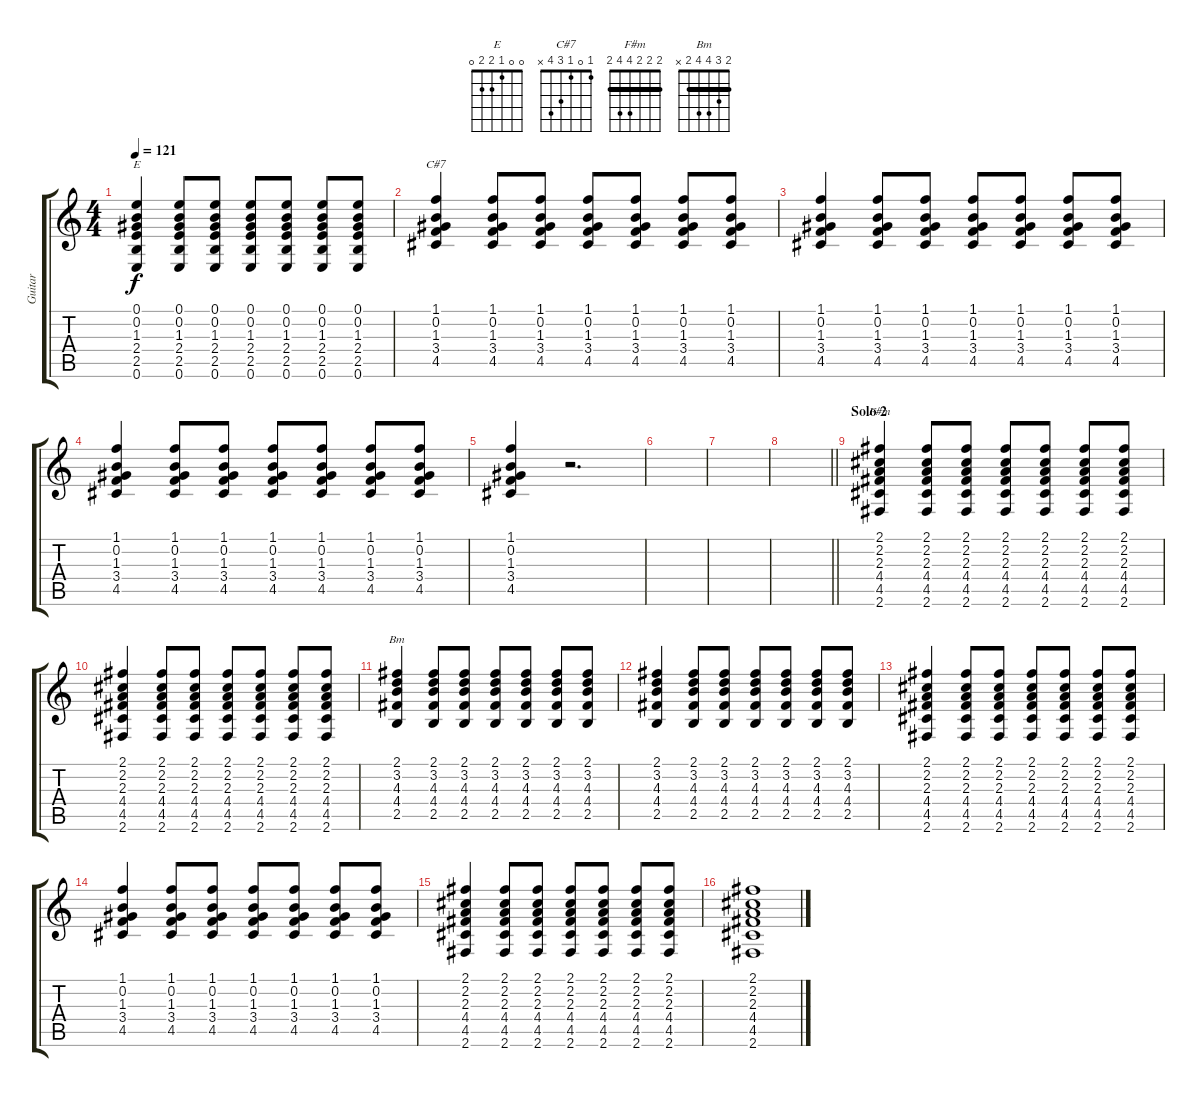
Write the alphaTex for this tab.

\track ("Guitar" "Guitar") {instrument electricguitarclean}
\staff {score tabs}
\tuning (E4 B3 G3 D3 A2 E2) {hide}
\chord ("E" 0 0 1 2 2 0)
\chord ("C#7" 1 0 1 3 4 x)
\chord ("F#m" 2 2 2 4 4 2) {barre 2}
\chord ("Bm" 2 3 4 4 2 x) {barre 2}
\ts (4 4)
\tempo 121
\clef g2
\ks c
(0.1 0.2 1.3 2.4 2.5 0.6).4{ch "E" dy f} (0.1 0.2 1.3 2.4 2.5 0.6).8 (0.1 0.2 1.3 2.4 2.5 0.6).8 (0.1 0.2 1.3 2.4 2.5 0.6).8 (0.1 0.2 1.3 2.4 2.5 0.6).8 (0.1 0.2 1.3 2.4 2.5 0.6).8 (0.1 0.2 1.3 2.4 2.5 0.6).8 |
(1.1 0.2 1.3 3.4 4.5).4{ch "C#7"} (1.1 0.2 1.3 3.4 4.5).8 (1.1 0.2 1.3 3.4 4.5).8 (1.1 0.2 1.3 3.4 4.5).8 (1.1 0.2 1.3 3.4 4.5).8 (1.1 0.2 1.3 3.4 4.5).8 (1.1 0.2 1.3 3.4 4.5).8 |
(1.1 0.2 1.3 3.4 4.5).4 (1.1 0.2 1.3 3.4 4.5).8 (1.1 0.2 1.3 3.4 4.5).8 (1.1 0.2 1.3 3.4 4.5).8 (1.1 0.2 1.3 3.4 4.5).8 (1.1 0.2 1.3 3.4 4.5).8 (1.1 0.2 1.3 3.4 4.5).8 |
(1.1 0.2 1.3 3.4 4.5).4 (1.1 0.2 1.3 3.4 4.5).8 (1.1 0.2 1.3 3.4 4.5).8 (1.1 0.2 1.3 3.4 4.5).8 (1.1 0.2 1.3 3.4 4.5).8 (1.1 0.2 1.3 3.4 4.5).8 (1.1 0.2 1.3 3.4 4.5).8 |
(1.1 0.2 1.3 3.4 4.5).4 r.2{d} |
|
|
\barLineRight lightlight
|
\section ("" "Solo 2")
(2.1 2.2 2.3 4.4 4.5 2.6).4{ch "F#m"} (2.1 2.2 2.3 4.4 4.5 2.6).8 (2.1 2.2 2.3 4.4 4.5 2.6).8 (2.1 2.2 2.3 4.4 4.5 2.6).8 (2.1 2.2 2.3 4.4 4.5 2.6).8 (2.1 2.2 2.3 4.4 4.5 2.6).8 (2.1 2.2 2.3 4.4 4.5 2.6).8 |
(2.1 2.2 2.3 4.4 4.5 2.6).4 (2.1 2.2 2.3 4.4 4.5 2.6).8 (2.1 2.2 2.3 4.4 4.5 2.6).8 (2.1 2.2 2.3 4.4 4.5 2.6).8 (2.1 2.2 2.3 4.4 4.5 2.6).8 (2.1 2.2 2.3 4.4 4.5 2.6).8 (2.1 2.2 2.3 4.4 4.5 2.6).8 |
(2.1 3.2 4.3 4.4 2.5).4{ch "Bm"} (2.1 3.2 4.3 4.4 2.5).8 (2.1 3.2 4.3 4.4 2.5).8 (2.1 3.2 4.3 4.4 2.5).8 (2.1 3.2 4.3 4.4 2.5).8 (2.1 3.2 4.3 4.4 2.5).8 (2.1 3.2 4.3 4.4 2.5).8 |
(2.1 3.2 4.3 4.4 2.5).4 (2.1 3.2 4.3 4.4 2.5).8 (2.1 3.2 4.3 4.4 2.5).8 (2.1 3.2 4.3 4.4 2.5).8 (2.1 3.2 4.3 4.4 2.5).8 (2.1 3.2 4.3 4.4 2.5).8 (2.1 3.2 4.3 4.4 2.5).8 |
(2.1 2.2 2.3 4.4 4.5 2.6).4 (2.1 2.2 2.3 4.4 4.5 2.6).8 (2.1 2.2 2.3 4.4 4.5 2.6).8 (2.1 2.2 2.3 4.4 4.5 2.6).8 (2.1 2.2 2.3 4.4 4.5 2.6).8 (2.1 2.2 2.3 4.4 4.5 2.6).8 (2.1 2.2 2.3 4.4 4.5 2.6).8 |
(1.1 0.2 1.3 3.4 4.5).4 (1.1 0.2 1.3 3.4 4.5).8 (1.1 0.2 1.3 3.4 4.5).8 (1.1 0.2 1.3 3.4 4.5).8 (1.1 0.2 1.3 3.4 4.5).8 (1.1 0.2 1.3 3.4 4.5).8 (1.1 0.2 1.3 3.4 4.5).8 |
(2.1 2.2 2.3 4.4 4.5 2.6).4 (2.1 2.2 2.3 4.4 4.5 2.6).8 (2.1 2.2 2.3 4.4 4.5 2.6).8 (2.1 2.2 2.3 4.4 4.5 2.6).8 (2.1 2.2 2.3 4.4 4.5 2.6).8 (2.1 2.2 2.3 4.4 4.5 2.6).8 (2.1 2.2 2.3 4.4 4.5 2.6).8 |
(2.1 2.2 2.3 4.4 4.5 2.6).1
